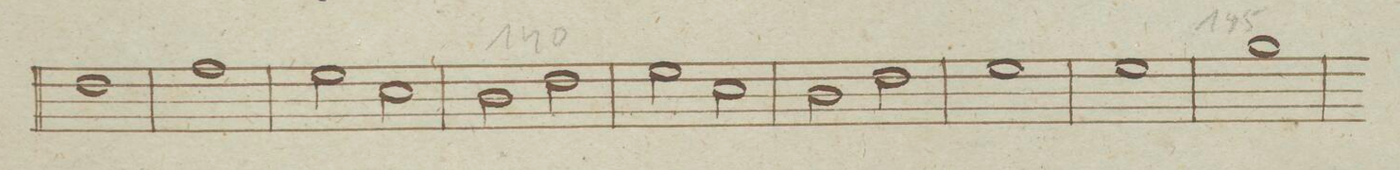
**kern
*I"Oboe Secondo.
*clefG2
*k[b-e-a-]
*met(c)
*M4/4
1dd
=134
1ff
=135
2ee-\
2cc\
=136
2b-\
2dd\
=137
2ee-\
2cc\
=138
2b-\
2dd\
=139
1ee-
=140
1ee-
=141
1gg
=142
*-
